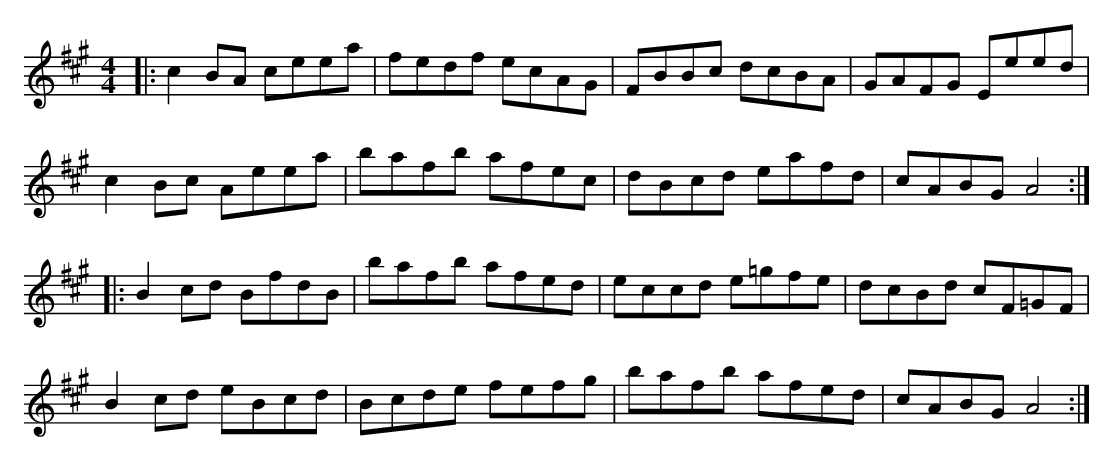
X:1
M:4/4
K:A
|:c2BA ceea|fedf ecAG|FBBc dcBA|GAFG Eeed|
c2Bc Aeea|bafb afec|dBcd eafd|cABG A4:|
|:B2cd BfdB|bafb afed|eccd e=gfe|dcBd cF=GF|
B2cd eBcd|Bcde fefg|bafb afed|cABG A4:|
